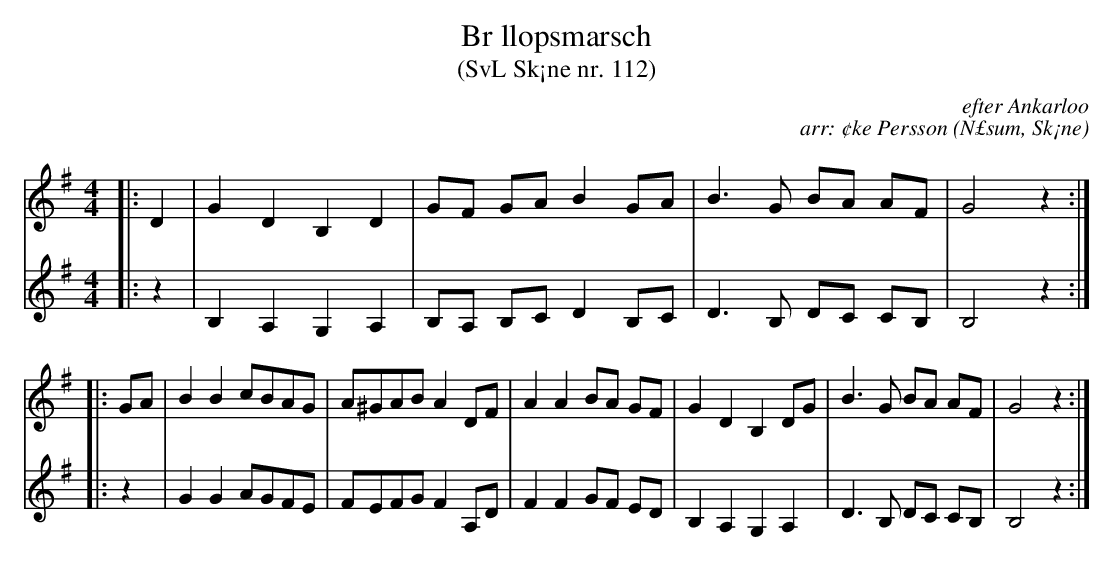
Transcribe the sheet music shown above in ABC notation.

X:1
T:Br llopsmarsch
T:(SvL Sk¡ne nr. 112)
C:efter Ankarloo
C:arr: ¢ke Persson
O:N£sum, Sk¡ne
M:4/4
L:1/8
K:G
V:1
|: D2 | G2 D2 B,2 D2 | GF GA B2 GA | B3 G BA AF | G4 z2 :|
|: GA | B2 B2 cBAG | A^GAB A2 DF | A2 A2 BA GF | G2 D2 B,2 DG | B3 G BA AF | G4 z2 :|
V:2
|: z2 | B,2 A,2 G,2 A,2 | B,A, B,C D2 B,C | D3 B, DC CB, | B,4 z2 :|
|: z2 | G2 G2 AGFE | FEFG F2 A,D | F2 F2 GF ED | B,2 A,2 G,2 A,2 | D3 B, DC CB, | B,4 z2 :|
